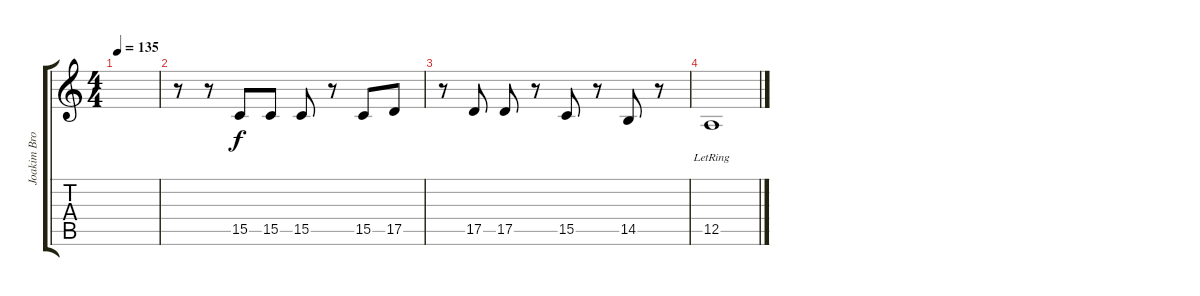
\track ("Joakim Brodem" "Joakim Bro") {instrument frenchhorn}
\staff {score tabs}
\tuning (E4 B3 G3 D3 A2 E2) {hide}
\ts (4 4)
\tempo 135
\clef g2
\ks c
|
r.8 r.8 15.5.8 15.5.8 15.5.8 r.8 15.5.8 17.5.8 |
r.8 17.5.8 17.5.8 r.8 15.5.8 r.8 14.5.8 r.8 |
12.5{lr}.1
